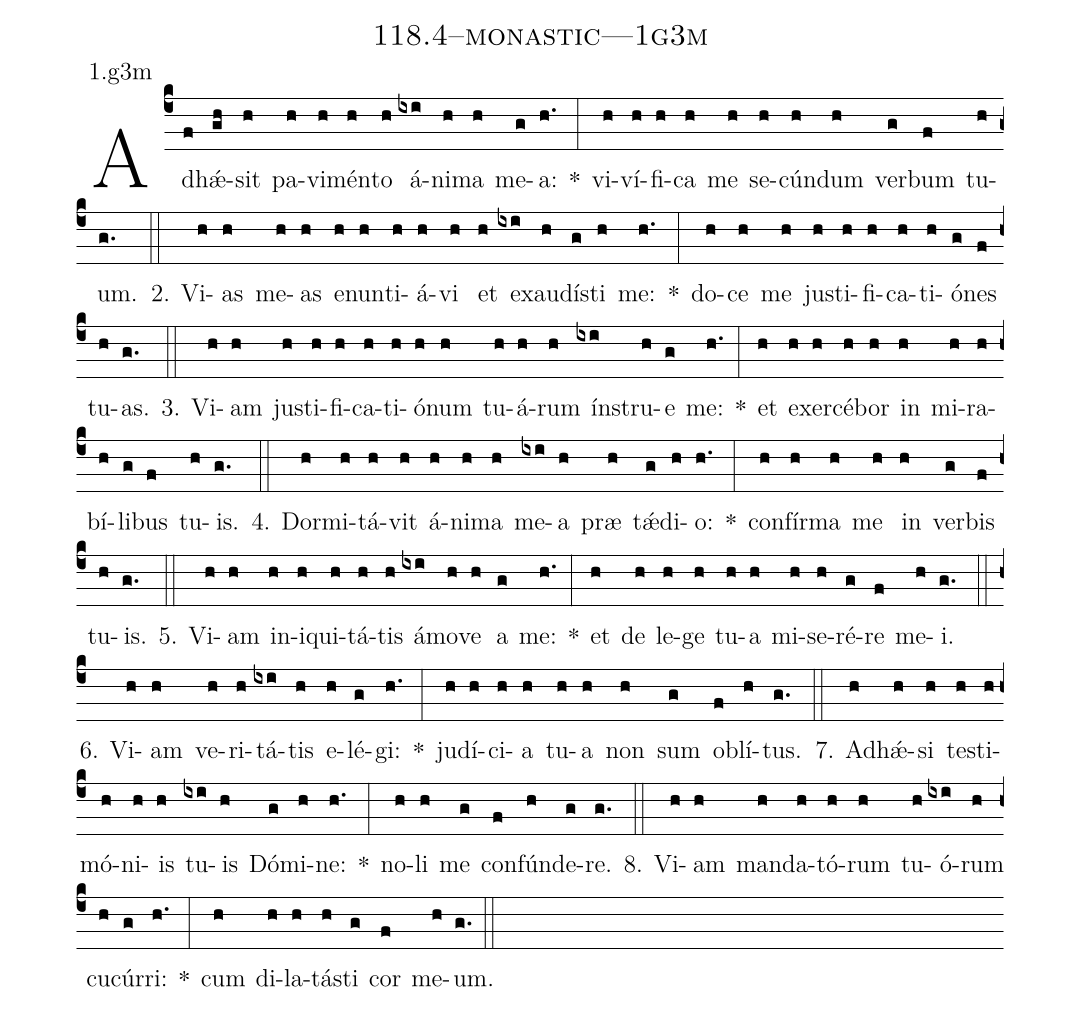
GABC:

name: 118.4--monastic---1g3m;
annotation: 1.g3m;
%%
(c4)Ad(f)hǽ(gh)sit(h) pa(h)vi(h)mén(h)to(h) á(ixi)ni(h)ma(h) me(g)a:(h.) *(:) vi(h)ví(h)fi(h)ca(h) me(h) se(h)cún(h)dum(h) ver(g)bum(f) tu(h)um.(g.) (::)
2. Vi(h)as(h) me(h)as(h) e(h)nun(h)ti(h)á(h)vi(h) et(h) ex(ixi)au(h)dís(g)ti(h) me:(h.) *(:) do(h)ce(h) me(h) jus(h)ti(h)fi(h)ca(h)ti(h)ó(g)nes(f) tu(h)as.(g.) (::)
3. Vi(h)am(h) jus(h)ti(h)fi(h)ca(h)ti(h)ó(h)num(h) tu(h)á(h)rum(h) ín(ixi)stru(h)e(g) me:(h.) *(:) et(h) ex(h)er(h)cé(h)bor(h) in(h) mi(h)ra(h)bí(h)li(g)bus(f) tu(h)is.(g.) (::)
4. Dor(h)mi(h)tá(h)vit(h) á(h)ni(h)ma(h) me(ixi)a(h) præ(h) tǽ(g)di(h)o:(h.) *(:) con(h)fír(h)ma(h) me(h) in(h) ver(g)bis(f) tu(h)is.(g.) (::)
5. Vi(h)am(h) in(h)i(h)qui(h)tá(h)tis(h) á(ixi)mo(h)ve(h) a(g) me:(h.) *(:) et(h) de(h) le(h)ge(h) tu(h)a(h) mi(h)se(h)ré(g)re(f) me(h)i.(g.) (::)
6. Vi(h)am(h) ve(h)ri(h)tá(ixi)tis(h) e(h)lé(g)gi:(h.) *(:) ju(h)dí(h)ci(h)a(h) tu(h)a(h) non(h) sum(g) ob(f)lí(h)tus.(g.) (::)
7. Ad(h)hǽ(h)si(h) tes(h)ti(h)mó(h)ni(h)is(h) tu(ixi)is(h) Dó(g)mi(h)ne:(h.) *(:) no(h)li(h) me(g) con(f)fún(h)de(g)re.(g.) (::)
8. Vi(h)am(h) man(h)da(h)tó(h)rum(h) tu(h)ó(ixi)rum(h) cu(h)cúr(g)ri:(h.) *(:) cum(h) di(h)la(h)tás(h)ti(g) cor(f) me(h)um.(g.) (::)
